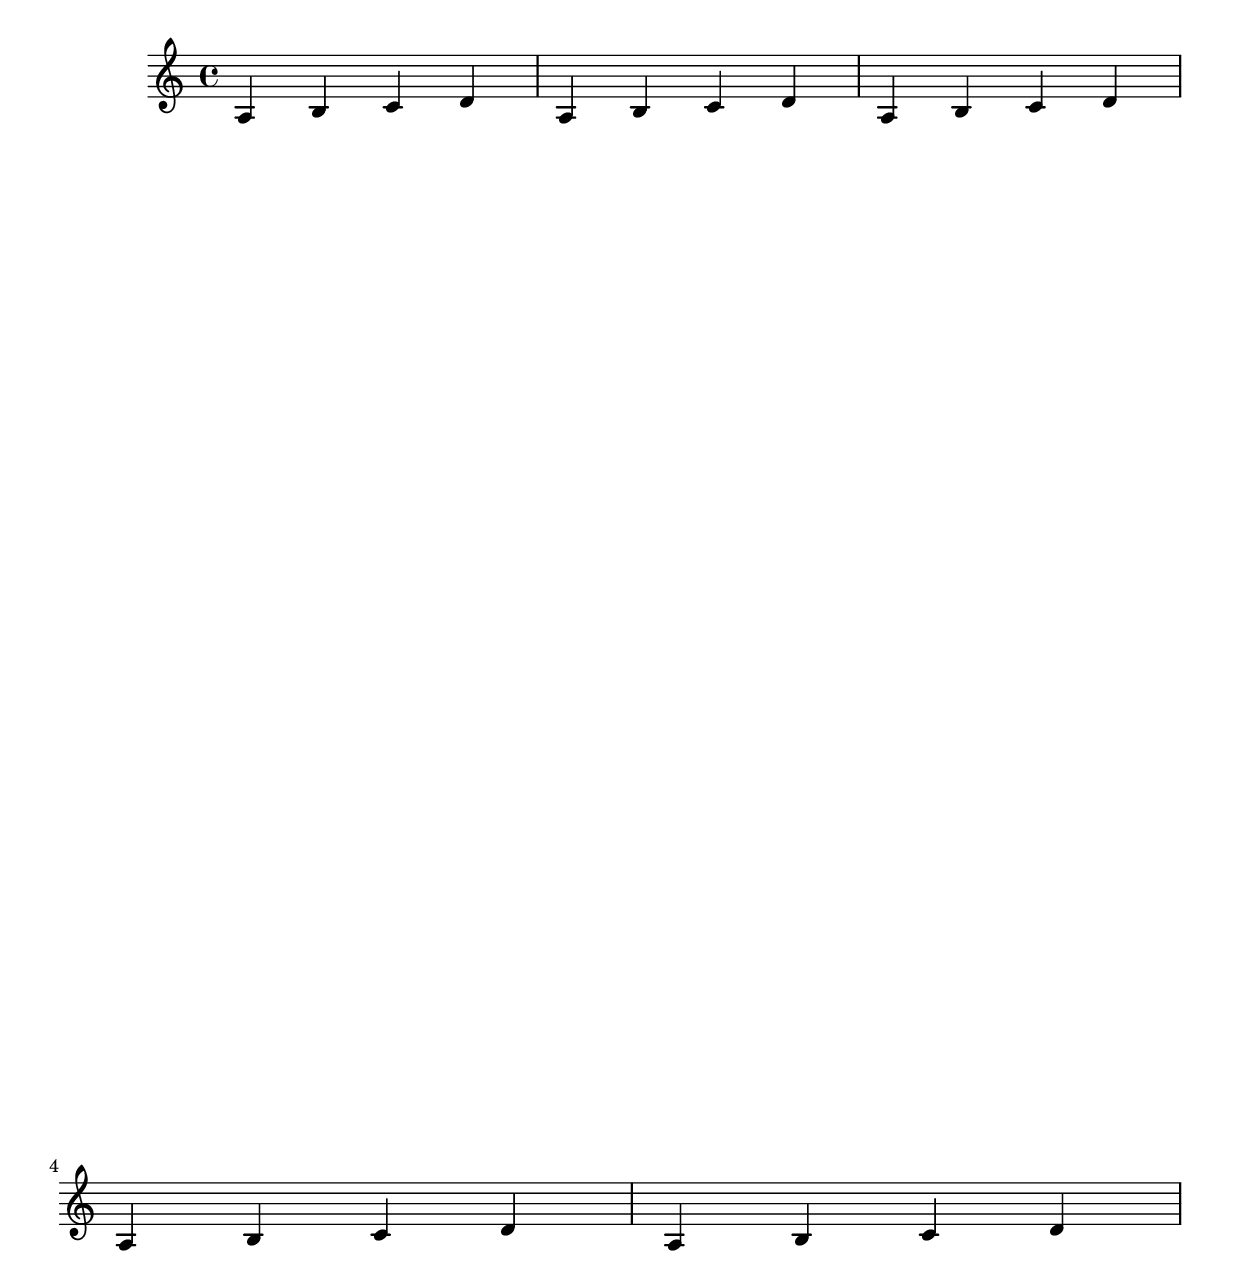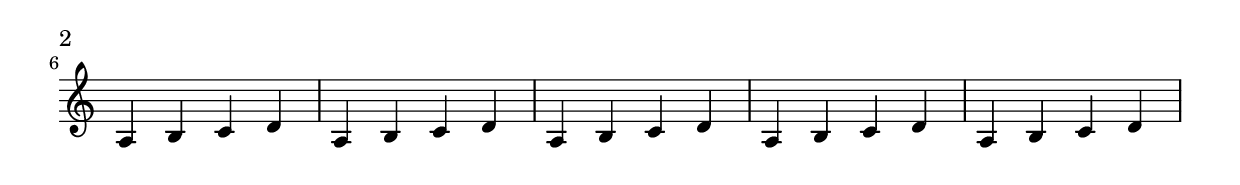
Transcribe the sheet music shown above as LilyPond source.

\version "2.9.13"

\header{
    texidoc="The optimal page breaker will stretch the
systems horizontally so that the vertical spacing will be
more acceptable. The page-spacing-weight parameter
controls the relative importance of vertical/horizontal
spacing. Because ragged-last-bottom is on, only the
first page should be horizontally stretched.
"
}

\paper {
  #(define page-breaking ly:optimal-breaking)
  page-spacing-weight = #10
  ragged-last-bottom = ##t
}

\relative c' {
  \repeat unfold 5 {a b c d} \pageBreak
  \repeat unfold 5 {a b c d}
}


